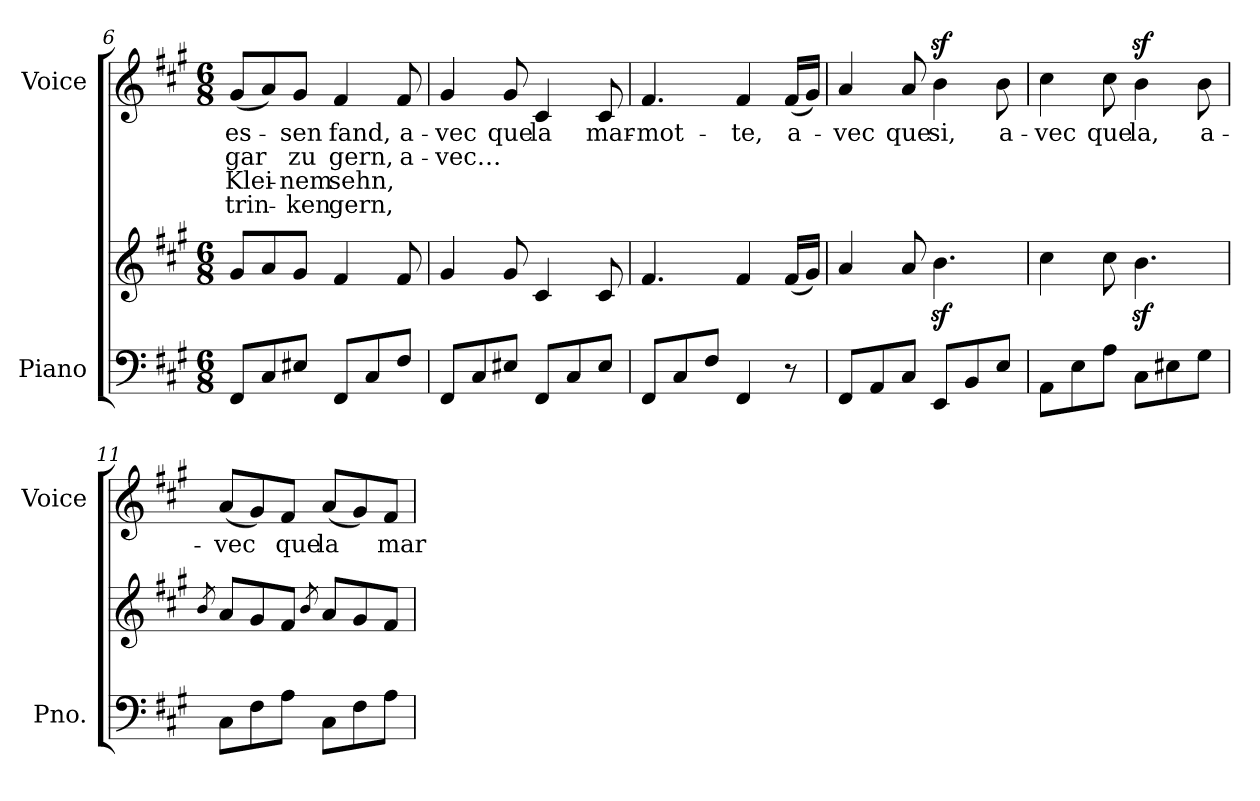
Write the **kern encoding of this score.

**kern	**kern	**kern	**text	**text	**text	**text
*part2	*part2	*part1	*part1	*part1	*part1	*part1
*staff3	*staff2	*staff1	*staff1	*staff1	*staff1	*staff1
*I"Piano	*	*I"Voice	*	*	*	*
*I'Pno.	*	*I'Voice	*	*	*	*
*clefF4	*clefG2	*clefG2	*	*	*	*
*k[f#c#g#]	*k[f#c#g#]	*k[f#c#g#]	*	*	*	*
*A:	*A:	*A:	*	*	*	*
*M6/8	*M6/8	*M6/8	*	*	*	*
=6	=6	=6	=6	=6	=6	=6
!	!	!	!LO:LY:b:color=#000000	!LO:LY:b:color=#000000	!LO:LY:b:color=#000000	!LO:LY:b:color=#000000
8FF#i/L	8g#i/L	(8g#i/L	es-	gar	Klei-	trin-
8C#i/	8ai/	8ai/)	.	.	.	.
!	!	!	!LO:LY:b:color=#000000	!LO:LY:b:color=#000000	!LO:LY:b:color=#000000	!LO:LY:b:color=#000000
8E#Xi/J	8g#i/J	8g#i/J	-sen	zu	-nem	-ken
!	!	!	!LO:LY:b:color=#000000	!LO:LY:b:color=#000000	!LO:LY:b:color=#000000	!LO:LY:b:color=#000000
8FF#i/L	4f#i/	4f#i/	fand,	gern,	sehn,	gern,
8C#i/	.	.	.	.	.	.
!	!	!	!LO:LY:b:color=#000000	!LO:LY:b:color=#000000	!	!
8F#i/J	8f#i/	8f#i/	a-	a-	.	.
=7	=7	=7	=7	=7	=7	=7
!	!	!	!LO:LY:b:color=#000000	!LO:LY:b:color=#000000	!	!
8FF#i/L	4g#i/	4g#i/	-vec	-vec…	.	.
8C#i/	.	.	.	.	.	.
!	!	!	!LO:LY:b:color=#000000	!	!	!
8E#Xi/J	8g#i/	8g#i/	que	.	.	.
!	!	!	!LO:LY:b:color=#000000	!	!	!
8FF#i/L	4c#i/	4c#i/	la	.	.	.
8C#i/	.	.	.	.	.	.
!	!	!	!LO:LY:b:color=#000000	!	!	!
8E#i/J	8c#i/	8c#i/	mar-	.	.	.
!!LO:LB:g=z
=8	=8	=8	=8	=8	=8	=8
!	!	!	!LO:LY:b:color=#000000	!	!	!
8FF#i/L	4.f#i/	4.f#i/	-mot-	.	.	.
8C#i/	.	.	.	.	.	.
8F#i/J	.	.	.	.	.	.
!	!	!	!LO:LY:b:color=#000000	!	!	!
4FF#i/	4f#i/	4f#i/	-te,	.	.	.
!	!	!	!LO:LY:b:color=#000000	!	!	!
8r	(16f#i/LL	(16f#i/LL	a-	.	.	.
.	16g#i/JJ)	16g#i/JJ)	.	.	.	.
=9	=9	=9	=9	=9	=9	=9
!	!	!	!LO:LY:b:color=#000000	!	!	!
8FF#i/L	4ai/	4ai/	-vec	.	.	.
8AAi/	.	.	.	.	.	.
!	!	!	!LO:LY:b:color=#000000	!	!	!
8C#i/J	8ai/	8ai/	que	.	.	.
!	!	!	!LO:LY:b:color=#000000	!	!	!
8EEi/L	4.bzi\	4bzi\	si,	.	.	.
8BBi/	.	.	.	.	.	.
!	!	!	!LO:LY:b:color=#000000	!	!	!
8Ei/J	.	8bi\	a-	.	.	.
=10	=10	=10	=10	=10	=10	=10
!	!	!	!LO:LY:b:color=#000000	!	!	!
8AAi\L	4cc#i\	4cc#i\	-vec	.	.	.
8Ei\	.	.	.	.	.	.
!	!	!	!LO:LY:b:color=#000000	!	!	!
8Ai\J	8cc#i\	8cc#i\	que	.	.	.
!	!	!	!LO:LY:b:color=#000000	!	!	!
8C#i\L	4.bzi\	4bzi\	la,	.	.	.
8E#Xi\	.	.	.	.	.	.
!	!	!	!LO:LY:b:color=#000000	!	!	!
8G#i\J	.	8bi\	a-	.	.	.
=11	=11	=11	=11	=11	=11	=11
.	8qbi/	.	.	.	.	.
!	!	!	!LO:LY:b:color=#000000	!	!	!
8C#i\L	8ai/L	(8ai/L	-vec	.	.	.
8F#i\	8g#i/	8g#i/)	.	.	.	.
!	!	!	!LO:LY:b:color=#000000	!	!	!
8Ai\J	8f#i/J	8f#i/J	que	.	.	.
.	8qbi/	.	.	.	.	.
!	!	!	!LO:LY:b:color=#000000	!	!	!
8C#i\L	8ai/L	(8ai/L	la	.	.	.
8F#i\	8g#i/	8g#i/)	.	.	.	.
!	!	!	!LO:LY:b:color=#000000	!	!	!
8Ai\J	8f#i/J	8f#i/J	mar-	.	.	.
=	=	=	=	=	=	=
*-	*-	*-	*-	*-	*-	*-
